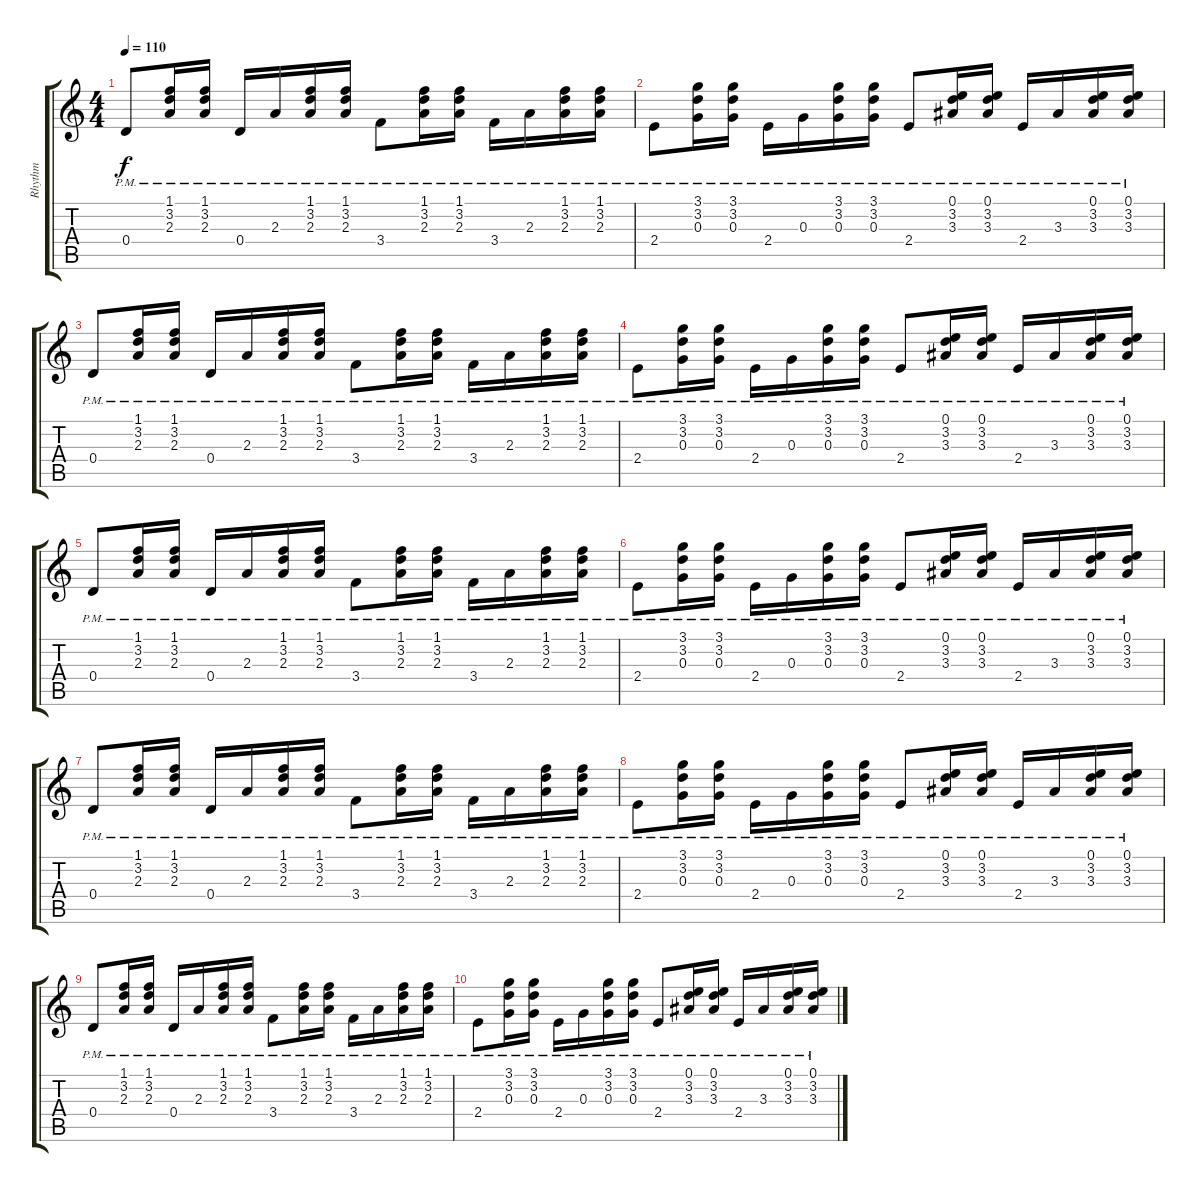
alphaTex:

\track ("Rhythm" "Rhythm") {instrument electricguitarjazz}
\staff {score tabs}
\tuning (E4 B3 G3 D3 A2 E2) {hide}
\ts (4 4)
\tempo 110
\clef g2
\ks c
0.4{pm}.8{dy f} (1.1{pm} 3.2{pm} 2.3{pm}).16 (1.1{pm} 3.2{pm} 2.3{pm}).16 0.4{pm}.16 2.3{pm}.16 (1.1{pm} 3.2{pm} 2.3{pm}).16 (1.1{pm} 3.2{pm} 2.3{pm}).16 3.4{pm}.8 (1.1{pm} 3.2{pm} 2.3{pm}).16 (1.1{pm} 3.2{pm} 2.3{pm}).16 3.4{pm}.16 2.3{pm}.16 (1.1{pm} 3.2{pm} 2.3{pm}).16 (1.1{pm} 3.2{pm} 2.3{pm}).16 |
2.4{pm}.8 (3.1{pm} 3.2{pm} 0.3{pm}).16 (3.1{pm} 3.2{pm} 0.3{pm}).16 2.4{pm}.16 0.3{pm}.16 (3.1{pm} 3.2{pm} 0.3{pm}).16 (3.1{pm} 3.2{pm} 0.3{pm}).16 2.4{pm}.8 (0.1{pm} 3.2{pm} 3.3{pm}).16 (0.1{pm} 3.2{pm} 3.3{pm}).16 2.4{pm}.16 3.3{pm}.16 (0.1{pm} 3.2{pm} 3.3{pm}).16 (0.1{pm} 3.2{pm} 3.3{pm}).16 |
0.4{pm}.8 (1.1{pm} 3.2{pm} 2.3{pm}).16 (1.1{pm} 3.2{pm} 2.3{pm}).16 0.4{pm}.16 2.3{pm}.16 (1.1{pm} 3.2{pm} 2.3{pm}).16 (1.1{pm} 3.2{pm} 2.3{pm}).16 3.4{pm}.8 (1.1{pm} 3.2{pm} 2.3{pm}).16 (1.1{pm} 3.2{pm} 2.3{pm}).16 3.4{pm}.16 2.3{pm}.16 (1.1{pm} 3.2{pm} 2.3{pm}).16 (1.1{pm} 3.2{pm} 2.3{pm}).16 |
2.4{pm}.8 (3.1{pm} 3.2{pm} 0.3{pm}).16 (3.1{pm} 3.2{pm} 0.3{pm}).16 2.4{pm}.16 0.3{pm}.16 (3.1{pm} 3.2{pm} 0.3{pm}).16 (3.1{pm} 3.2{pm} 0.3{pm}).16 2.4{pm}.8 (0.1{pm} 3.2{pm} 3.3{pm}).16 (0.1{pm} 3.2{pm} 3.3{pm}).16 2.4{pm}.16 3.3{pm}.16 (0.1{pm} 3.2{pm} 3.3{pm}).16 (0.1{pm} 3.2{pm} 3.3{pm}).16 |
0.4{pm}.8 (1.1{pm} 3.2{pm} 2.3{pm}).16 (1.1{pm} 3.2{pm} 2.3{pm}).16 0.4{pm}.16 2.3{pm}.16 (1.1{pm} 3.2{pm} 2.3{pm}).16 (1.1{pm} 3.2{pm} 2.3{pm}).16 3.4{pm}.8 (1.1{pm} 3.2{pm} 2.3{pm}).16 (1.1{pm} 3.2{pm} 2.3{pm}).16 3.4{pm}.16 2.3{pm}.16 (1.1{pm} 3.2{pm} 2.3{pm}).16 (1.1{pm} 3.2{pm} 2.3{pm}).16 |
2.4{pm}.8 (3.1{pm} 3.2{pm} 0.3{pm}).16 (3.1{pm} 3.2{pm} 0.3{pm}).16 2.4{pm}.16 0.3{pm}.16 (3.1{pm} 3.2{pm} 0.3{pm}).16 (3.1{pm} 3.2{pm} 0.3{pm}).16 2.4{pm}.8 (0.1{pm} 3.2{pm} 3.3{pm}).16 (0.1{pm} 3.2{pm} 3.3{pm}).16 2.4{pm}.16 3.3{pm}.16 (0.1{pm} 3.2{pm} 3.3{pm}).16 (0.1{pm} 3.2{pm} 3.3{pm}).16 |
0.4{pm}.8 (1.1{pm} 3.2{pm} 2.3{pm}).16 (1.1{pm} 3.2{pm} 2.3{pm}).16 0.4{pm}.16 2.3{pm}.16 (1.1{pm} 3.2{pm} 2.3{pm}).16 (1.1{pm} 3.2{pm} 2.3{pm}).16 3.4{pm}.8 (1.1{pm} 3.2{pm} 2.3{pm}).16 (1.1{pm} 3.2{pm} 2.3{pm}).16 3.4{pm}.16 2.3{pm}.16 (1.1{pm} 3.2{pm} 2.3{pm}).16 (1.1{pm} 3.2{pm} 2.3{pm}).16 |
2.4{pm}.8 (3.1{pm} 3.2{pm} 0.3{pm}).16 (3.1{pm} 3.2{pm} 0.3{pm}).16 2.4{pm}.16 0.3{pm}.16 (3.1{pm} 3.2{pm} 0.3{pm}).16 (3.1{pm} 3.2{pm} 0.3{pm}).16 2.4{pm}.8 (0.1{pm} 3.2{pm} 3.3{pm}).16 (0.1{pm} 3.2{pm} 3.3{pm}).16 2.4{pm}.16 3.3{pm}.16 (0.1{pm} 3.2{pm} 3.3{pm}).16 (0.1{pm} 3.2{pm} 3.3{pm}).16 |
0.4{pm}.8 (1.1{pm} 3.2{pm} 2.3{pm}).16 (1.1{pm} 3.2{pm} 2.3{pm}).16 0.4{pm}.16 2.3{pm}.16 (1.1{pm} 3.2{pm} 2.3{pm}).16 (1.1{pm} 3.2{pm} 2.3{pm}).16 3.4{pm}.8 (1.1{pm} 3.2{pm} 2.3{pm}).16 (1.1{pm} 3.2{pm} 2.3{pm}).16 3.4{pm}.16 2.3{pm}.16 (1.1{pm} 3.2{pm} 2.3{pm}).16 (1.1{pm} 3.2{pm} 2.3{pm}).16 |
2.4{pm}.8 (3.1{pm} 3.2{pm} 0.3{pm}).16 (3.1{pm} 3.2{pm} 0.3{pm}).16 2.4{pm}.16 0.3{pm}.16 (3.1{pm} 3.2{pm} 0.3{pm}).16 (3.1{pm} 3.2{pm} 0.3{pm}).16 2.4{pm}.8 (0.1{pm} 3.2{pm} 3.3{pm}).16 (0.1{pm} 3.2{pm} 3.3{pm}).16 2.4{pm}.16 3.3{pm}.16 (0.1{pm} 3.2{pm} 3.3{pm}).16 (0.1{pm} 3.2{pm} 3.3{pm}).16
